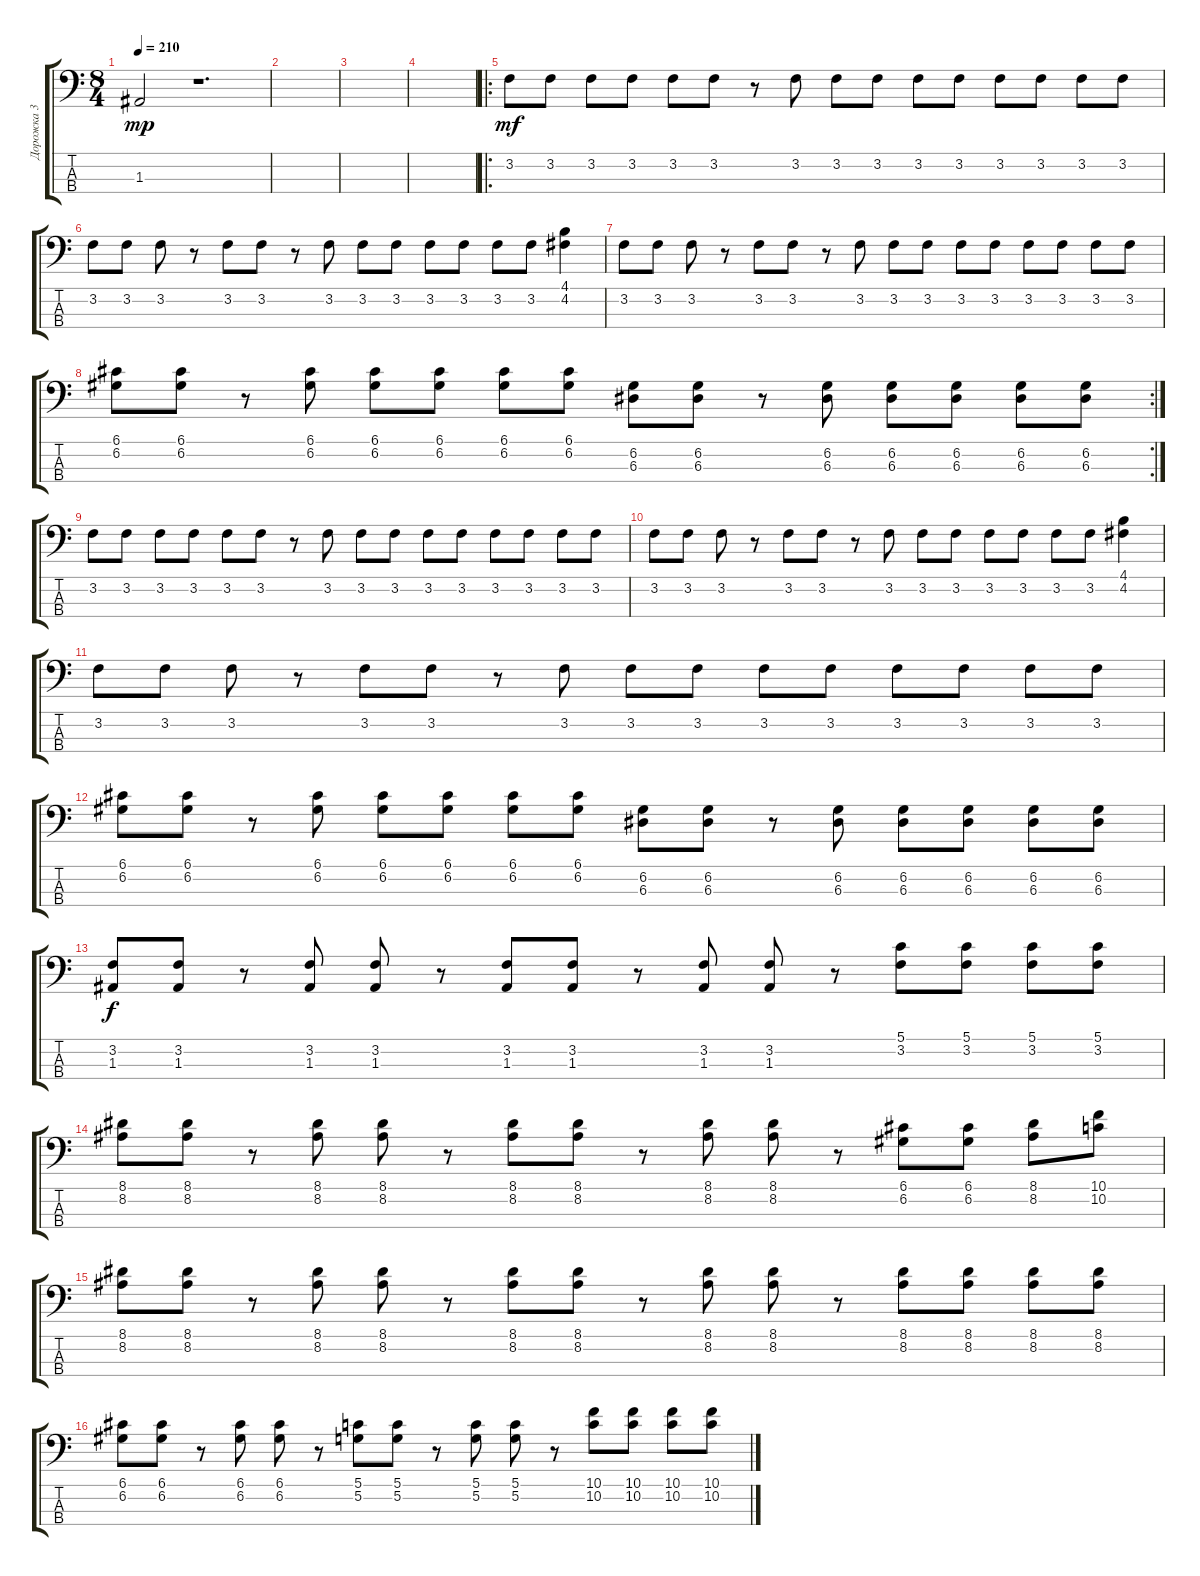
\track ("Дорожка 3" "Дорожка 3") {instrument distortionguitar}
\staff {score tabs}
\tuning (G2 D2 A1 E1) {hide}
\ts (8 4)
\tempo 210
\clef f4
\ks c
1.3.2{dy mp} r.1{d} |
|
|
|
\ro
3.2.8{dy mf} 3.2.8 3.2.8 3.2.8 3.2.8 3.2.8 r.8 3.2.8 3.2.8 3.2.8 3.2.8 3.2.8 3.2.8 3.2.8 3.2.8 3.2.8 |
3.2.8 3.2.8 3.2.8 r.8 3.2.8 3.2.8 r.8 3.2.8 3.2.8 3.2.8 3.2.8 3.2.8 3.2.8 3.2.8 (4.1 4.2).4 |
3.2.8 3.2.8 3.2.8 r.8 3.2.8 3.2.8 r.8 3.2.8 3.2.8 3.2.8 3.2.8 3.2.8 3.2.8 3.2.8 3.2.8 3.2.8 |
\rc 2
(6.1 6.2).8 (6.1 6.2).8 r.8 (6.1 6.2).8 (6.1 6.2).8 (6.1 6.2).8 (6.1 6.2).8 (6.1 6.2).8 (6.2 6.3).8 (6.2 6.3).8 r.8 (6.2 6.3).8 (6.2 6.3).8 (6.2 6.3).8 (6.2 6.3).8 (6.2 6.3).8 |
3.2.8 3.2.8 3.2.8 3.2.8 3.2.8 3.2.8 r.8 3.2.8 3.2.8 3.2.8 3.2.8 3.2.8 3.2.8 3.2.8 3.2.8 3.2.8 |
3.2.8 3.2.8 3.2.8 r.8 3.2.8 3.2.8 r.8 3.2.8 3.2.8 3.2.8 3.2.8 3.2.8 3.2.8 3.2.8 (4.1 4.2).4 |
3.2.8 3.2.8 3.2.8 r.8 3.2.8 3.2.8 r.8 3.2.8 3.2.8 3.2.8 3.2.8 3.2.8 3.2.8 3.2.8 3.2.8 3.2.8 |
(6.1 6.2).8 (6.1 6.2).8 r.8 (6.1 6.2).8 (6.1 6.2).8 (6.1 6.2).8 (6.1 6.2).8 (6.1 6.2).8 (6.2 6.3).8 (6.2 6.3).8 r.8 (6.2 6.3).8 (6.2 6.3).8 (6.2 6.3).8 (6.2 6.3).8 (6.2 6.3).8 |
(3.2 1.3).8{dy f} (3.2 1.3).8 r.8 (3.2 1.3).8 (3.2 1.3).8 r.8 (3.2 1.3).8 (3.2 1.3).8 r.8 (3.2 1.3).8 (3.2 1.3).8 r.8 (5.1 3.2).8 (5.1 3.2).8 (5.1 3.2).8 (5.1 3.2).8 |
(8.1 8.2).8 (8.1 8.2).8 r.8 (8.1 8.2).8 (8.1 8.2).8 r.8 (8.1 8.2).8 (8.1 8.2).8 r.8 (8.1 8.2).8 (8.1 8.2).8 r.8 (6.1 6.2).8 (6.1 6.2).8 (8.1 8.2).8 (10.1 10.2).8 |
(8.1 8.2).8 (8.1 8.2).8 r.8 (8.1 8.2).8 (8.1 8.2).8 r.8 (8.1 8.2).8 (8.1 8.2).8 r.8 (8.1 8.2).8 (8.1 8.2).8 r.8 (8.1 8.2).8 (8.1 8.2).8 (8.1 8.2).8 (8.1 8.2).8 |
(6.1 6.2).8 (6.1 6.2).8 r.8 (6.1 6.2).8 (6.1 6.2).8 r.8 (5.1 5.2).8 (5.1 5.2).8 r.8 (5.1 5.2).8 (5.1 5.2).8 r.8 (10.1 10.2).8 (10.1 10.2).8 (10.1 10.2).8 (10.1 10.2).8
